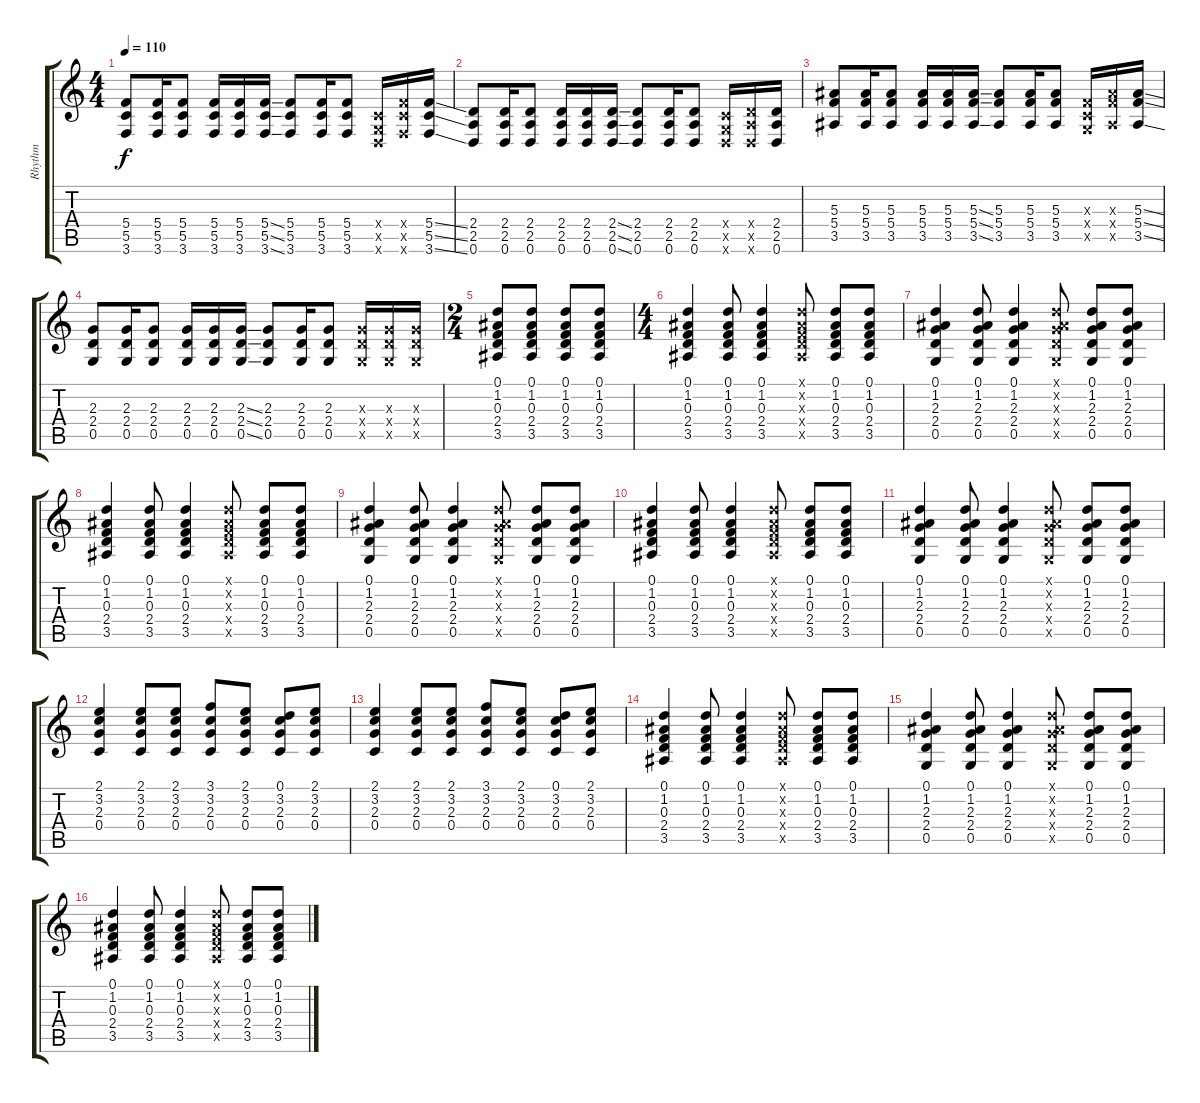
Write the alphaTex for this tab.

\track ("Rhythm" "Rhythm") {instrument acousticguitarsteel}
\staff {score tabs}
\tuning (D4 A3 F3 C3 G2 D2) {hide}
\ts (4 4)
\tempo 110
\clef g2
\ks c
(5.4 5.5 3.6).8{dy f volume 16} (5.4 5.5 3.6).16 (5.4 5.5 3.6).8 (5.4 5.5 3.6).16 (5.4 5.5 3.6).16 (5.4{ss} 5.5{ss} 3.6{ss}).16 (5.4 5.5 3.6).8 (5.4 5.5 3.6).16 (5.4 5.5 3.6).8 (0.4{x} 0.5{x} 0.6{x}).16 (5.4{x} 5.5{x} 3.6{x}).16 (5.4{ss} 5.5{ss} 3.6{ss}).16 |
(2.4 2.5 0.6).8 (2.4 2.5 0.6).16 (2.4 2.5 0.6).8 (2.4 2.5 0.6).16 (2.4 2.5 0.6).16 (2.4{ss} 2.5{ss} 0.6{ss}).16 (2.4 2.5 0.6).8 (2.4 2.5 0.6).16 (2.4 2.5 0.6).8 (0.4{x} 0.5{x} 0.6{x}).16 (2.4{x} 2.5{x} 0.6{x}).16 (2.4 2.5 0.6).16 |
(5.3 5.4 3.5).8 (5.3 5.4 3.5).16 (5.3 5.4 3.5).8 (5.3 5.4 3.5).16 (5.3 5.4 3.5).16 (5.3{ss} 5.4{ss} 3.5{ss}).16 (5.3 5.4 3.5).8 (5.3 5.4 3.5).16 (5.3 5.4 3.5).8 (0.3{x} 0.4{x} 0.5{x}).16 (5.3{x} 5.4{x} 3.5{x}).16 (5.3{ss} 5.4{ss} 3.5{ss}).16 |
(2.3 2.4 0.5).8 (2.3 2.4 0.5).16 (2.3 2.4 0.5).8 (2.3 2.4 0.5).16 (2.3 2.4 0.5).16 (2.3{ss} 2.4{ss} 0.5{ss}).16 (2.3 2.4 0.5).8 (2.3 2.4 0.5).16 (2.3 2.4 0.5).8 (2.3{x} 2.4{x} 0.5{x}).16 (2.3{x} 2.4{x} 0.5{x}).16 (2.3{x} 2.4{x} 0.5{x}).16 |
\ts (2 4)
(0.1 1.2 0.3 2.4 3.5).8{volume 10} (0.1 1.2 0.3 2.4 3.5).8{volume 11} (0.1 1.2 0.3 2.4 3.5).8{volume 12} (0.1 1.2 0.3 2.4 3.5).8{volume 13} |
\ts (4 4)
(0.1 1.2 0.3 2.4 3.5).4 (0.1 1.2 0.3 2.4 3.5).8 (0.1 1.2 0.3 2.4 3.5).4 (0.1{x} 1.2{x} 0.3{x} 2.4{x} 3.5{x}).8 (0.1 1.2 0.3 2.4 3.5).8 (0.1 1.2 0.3 2.4 3.5).8 |
(0.1 1.2 2.3 2.4 0.5).4 (0.1 1.2 2.3 2.4 0.5).8 (0.1 1.2 2.3 2.4 0.5).4 (0.1{x} 1.2{x} 2.3{x} 2.4{x} 0.5{x}).8 (0.1 1.2 2.3 2.4 0.5).8 (0.1 1.2 2.3 2.4 0.5).8 |
(0.1 1.2 0.3 2.4 3.5).4 (0.1 1.2 0.3 2.4 3.5).8 (0.1 1.2 0.3 2.4 3.5).4 (0.1{x} 1.2{x} 0.3{x} 2.4{x} 3.5{x}).8 (0.1 1.2 0.3 2.4 3.5).8 (0.1 1.2 0.3 2.4 3.5).8 |
(0.1 1.2 2.3 2.4 0.5).4 (0.1 1.2 2.3 2.4 0.5).8 (0.1 1.2 2.3 2.4 0.5).4 (0.1{x} 1.2{x} 2.3{x} 2.4{x} 0.5{x}).8 (0.1 1.2 2.3 2.4 0.5).8 (0.1 1.2 2.3 2.4 0.5).8 |
(0.1 1.2 0.3 2.4 3.5).4 (0.1 1.2 0.3 2.4 3.5).8 (0.1 1.2 0.3 2.4 3.5).4 (0.1{x} 1.2{x} 0.3{x} 2.4{x} 3.5{x}).8 (0.1 1.2 0.3 2.4 3.5).8 (0.1 1.2 0.3 2.4 3.5).8 |
(0.1 1.2 2.3 2.4 0.5).4 (0.1 1.2 2.3 2.4 0.5).8 (0.1 1.2 2.3 2.4 0.5).4 (0.1{x} 1.2{x} 2.3{x} 2.4{x} 0.5{x}).8 (0.1 1.2 2.3 2.4 0.5).8 (0.1 1.2 2.3 2.4 0.5).8 |
(2.1 3.2 2.3 0.4).4 (2.1 3.2 2.3 0.4).8 (2.1 3.2 2.3 0.4).8 (3.1 3.2 2.3 0.4).8 (2.1 3.2 2.3 0.4).8 (0.1 3.2 2.3 0.4).8 (2.1 3.2 2.3 0.4).8 |
(2.1 3.2 2.3 0.4).4 (2.1 3.2 2.3 0.4).8 (2.1 3.2 2.3 0.4).8 (3.1 3.2 2.3 0.4).8 (2.1 3.2 2.3 0.4).8 (0.1 3.2 2.3 0.4).8 (2.1 3.2 2.3 0.4).8 |
(0.1 1.2 0.3 2.4 3.5).4 (0.1 1.2 0.3 2.4 3.5).8 (0.1 1.2 0.3 2.4 3.5).4 (0.1{x} 1.2{x} 0.3{x} 2.4{x} 3.5{x}).8 (0.1 1.2 0.3 2.4 3.5).8 (0.1 1.2 0.3 2.4 3.5).8 |
(0.1 1.2 2.3 2.4 0.5).4 (0.1 1.2 2.3 2.4 0.5).8 (0.1 1.2 2.3 2.4 0.5).4 (0.1{x} 1.2{x} 2.3{x} 2.4{x} 0.5{x}).8 (0.1 1.2 2.3 2.4 0.5).8 (0.1 1.2 2.3 2.4 0.5).8 |
(0.1 1.2 0.3 2.4 3.5).4 (0.1 1.2 0.3 2.4 3.5).8 (0.1 1.2 0.3 2.4 3.5).4 (0.1{x} 1.2{x} 0.3{x} 2.4{x} 3.5{x}).8 (0.1 1.2 0.3 2.4 3.5).8 (0.1 1.2 0.3 2.4 3.5).8
